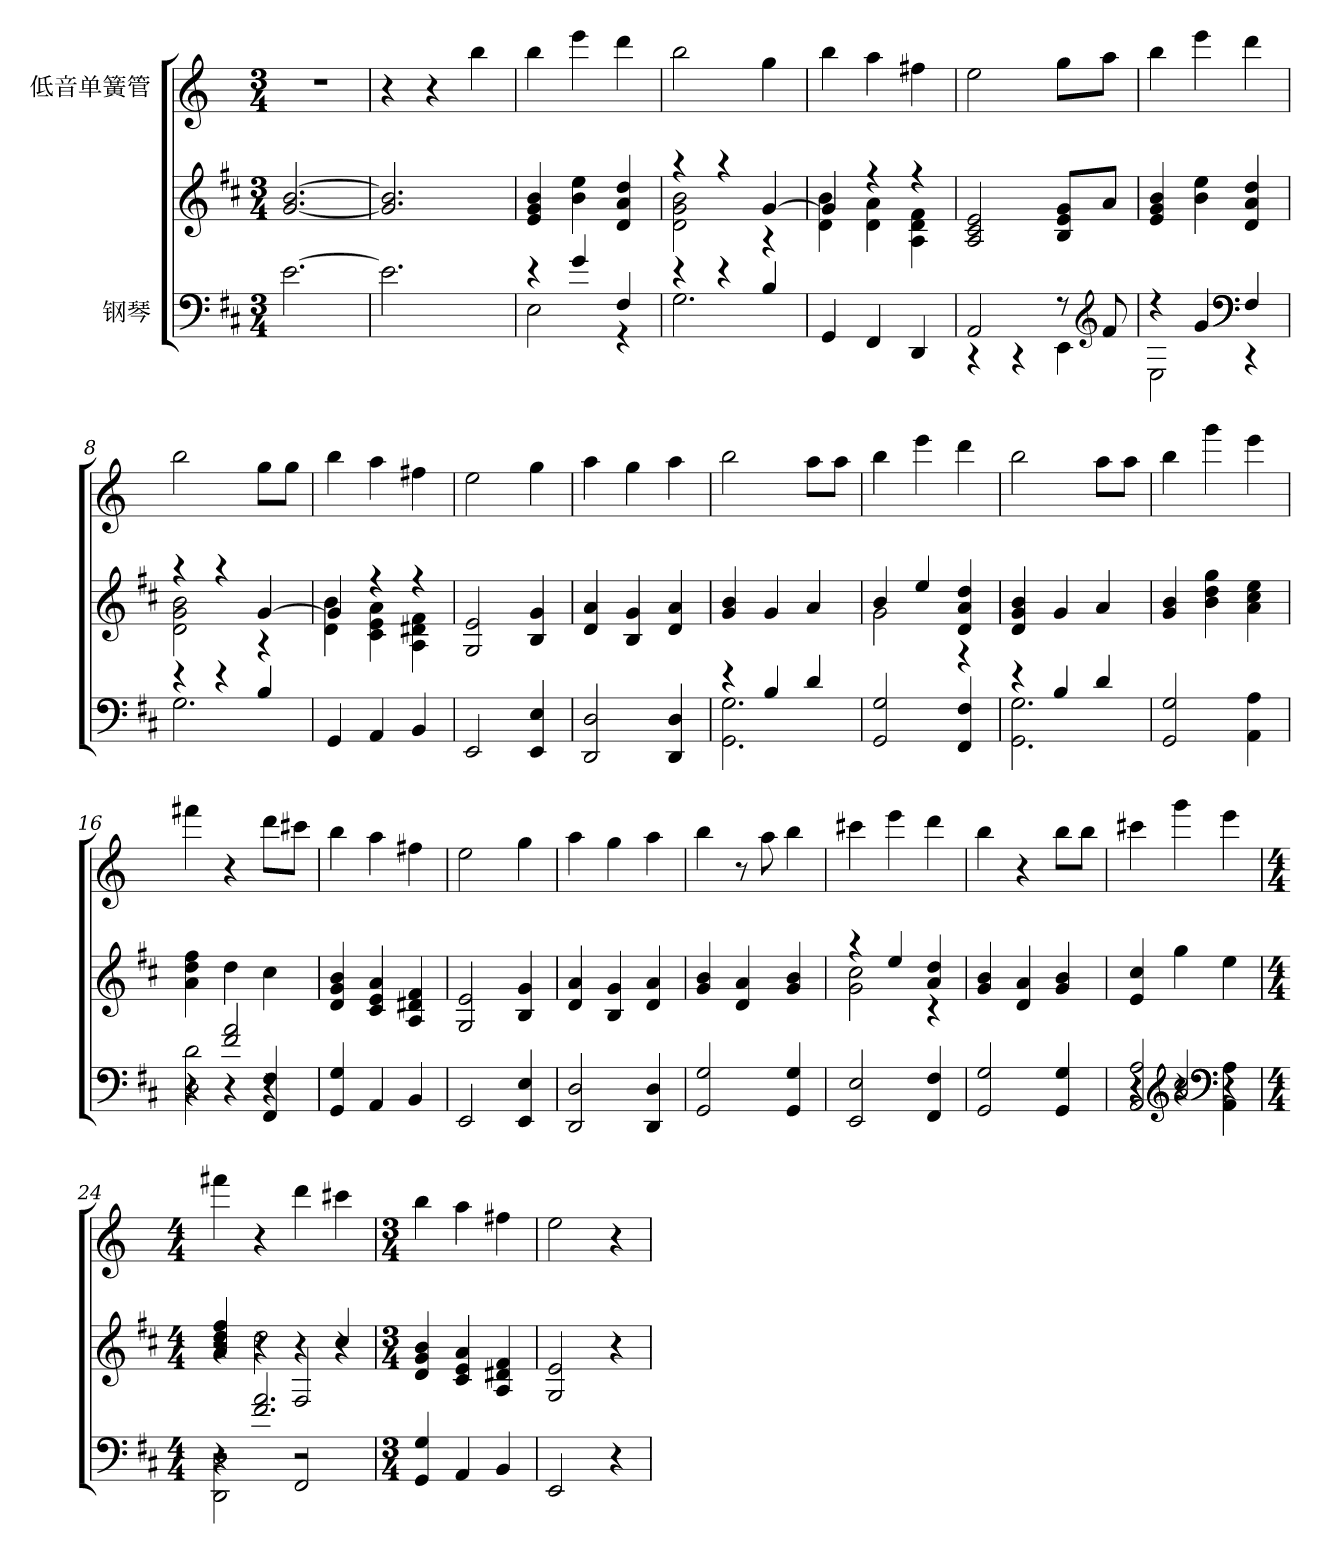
**kern	**kern	**kern
*part2	*part2	*part1
*staff3	*staff2	*staff1
*I"钢琴	*	*I"低音单簧管
*clefF4	*clefG2	*clefG2
*	*	*ITrd8c14
*k[f#c#]	*k[f#c#]	*k[]
*M3/4	*M3/4	*M3/4
*MM80	*MM80	*MM80
=1	=1	=1
[2.e\	[2.g/ [2.b/	2.r
=2	=2	=2
2.e\]	2.g/] 2.b/]	4r
.	.	4r
.	.	4b\
=3	=3	=3
*^	*	*
4r	2E\	4e/ 4g/ 4b/	4b\
4g/	.	4b\ 4ee\	4ee\
4F#/	4r	4d/ 4a/ 4dd/	4dd\
=4	=4	=4	=4
*	*	*^	*
4r	2.G\	4r	2d\ 2g\ 2b\	2b\
4r	.	4r	.	.
4B/	.	[4g/	4r	4g\
*v	*v	*	*	*
=5	=5	=5	=5
4GG/	4g/]	4d\ 4b\	4b\
4FF#/	4r	4d\ 4a\	4a\
4DD/	4r	4A\ 4d\ 4f#\	4f#X\
*	*v	*v	*
=6	=6	=6
*^	*	*
2AA/	4r	2A/ 2c#/ 2e/	2e\
.	4r	.	.
8r	4EE\	8B/ 8e/ 8g/L	8g\L
*clefG2	*	*	*
8f#/	.	8a/J	8a\J
=7	=7	=7	=7
4r	2E\	4e/ 4g/ 4b/	4b\
4g/	.	4b\ 4ee\	4ee\
*clefF4	*	*	*
4F#/	4r	4d/ 4a/ 4dd/	4dd\
!!LO:LB:g=z
=8	=8	=8	=8
*	*	*^	*
4r	2.G\	4r	2d\ 2g\ 2b\	2b\
4r	.	4r	.	.
4B/	.	[4g/	4r	8g\L
.	.	.	.	8g\J
*v	*v	*	*	*
=9	=9	=9	=9
4GG/	4g/]	4d\ 4b\	4b\
4AA/	4r	4c#\ 4e\ 4a\	4a\
4BB/	4r	4A\ 4d#X\ 4f#\	4f#X\
*	*v	*v	*
=10	=10	=10
2EE/	2G/ 2e/	2e\
4EE/ 4E/	4B/ 4g/	4g\
=11	=11	=11
2DD/ 2D/	4d/ 4a/	4a\
.	4B/ 4g/	4g\
4DD/ 4D/	4d/ 4a/	4a\
=12	=12	=12
*^	*	*
4r	2.GG\ 2.G\	4g/ 4b/	2b\
4B/	.	4g/	.
4d/	.	4a/	8a\L
.	.	.	8a\J
*v	*v	*	*
=13	=13	=13
*	*^	*
2GG/ 2G/	4b/	2g\	4b\
.	4ee/	.	4ee\
4FF#/ 4F#/	4d/ 4a/ 4dd/	4r	4dd\
*	*v	*v	*
=14	=14	=14
*^	*	*
4r	2.GG\ 2.G\	4d/ 4g/ 4b/	2b\
4B/	.	4g/	.
4d/	.	4a/	8a\L
.	.	.	8a\J
*v	*v	*	*
!!LO:LB:g=z
=15	=15	=15
2GG/ 2G/	4g/ 4b/	4b\
.	4b\ 4dd\ 4gg\	4gg\
4AA\ 4A\	4a\ 4cc#\ 4ee\	4ee\
=16	=16	=16
*^	*	*
*	*^	*	*
4r	2D\ 2d\	4r	4a\ 4dd\ 4ff#\	4ff#X\
2f#/ 2a/	.	4r	4dd\	4r
.	4r	4FF#/ 4F#/	4cc#\	8dd\L
.	.	.	.	8cc#X\J
*v	*v	*v	*	*
=17	=17	=17
4GG/ 4G/	4d/ 4g/ 4b/	4b\
4AA/	4c#/ 4e/ 4a/	4a\
4BB/	4A/ 4d#X/ 4f#/	4f#X\
=18	=18	=18
2EE/	2G/ 2e/	2e\
4EE/ 4E/	4B/ 4g/	4g\
=19	=19	=19
2DD/ 2D/	4d/ 4a/	4a\
.	4B/ 4g/	4g\
4DD/ 4D/	4d/ 4a/	4a\
=20	=20	=20
2GG/ 2G/	4g/ 4b/	4b\
.	4d/ 4a/	8r
.	.	8a\
4GG/ 4G/	4g/ 4b/	4b\
=21	=21	=21
*	*^	*
2EE/ 2E/	4r	2g\ 2cc#\	4cc#X\
.	4ee/	.	4ee\
4FF#/ 4F#/	4a/ 4dd/	4r	4dd\
*	*v	*v	*
=22	=22	=22
2GG/ 2G/	4g/ 4b/	4b\
.	4d/ 4a/	4r
4GG/ 4G/	4g/ 4b/	8b\L
.	.	8b\J
!!LO:LB:g=z
=23	=23	=23
*^	*	*
*	*^	*	*
4r	4r	2AA/ 2A/	4e/ 4cc#/	4cc#X\
*clefG2	*	*	*	*
2a/ 2cc#/	4r	.	4gg\	4gg\
*clefF4	*	*	*	*
.	4AA\ 4A\	4r	4ee\	4ee\
=24	=24	=24	=24	=24
*M4/4	*	*	*M4/4	*M4/4
*	*	*	*^	*
*	*	*	*	*^	*
4r	2DD\ 2D\	2r	4a/ 4dd/ 4ff#/	4r	2r	4ff#X\
2.f#/ 2.a/	.	.	4r	2dd\	.	4r
.	2r	2FF#/	4r	.	2F#/	4dd\
.	.	.	4cc#/	4r	.	4cc#X\
*v	*v	*v	*	*	*	*
*	*v	*v	*v	*
=25	=25	=25
*M3/4	*M3/4	*M3/4
4GG/ 4G/	4d/ 4g/ 4b/	4b\
4AA/	4c#/ 4e/ 4a/	4a\
4BB/	4A/ 4d#X/ 4f#/	4f#X\
=26	=26	=26
2EE/	2G/ 2e/	2e\
4r	4r	4r
=	=	=
*-	*-	*-
